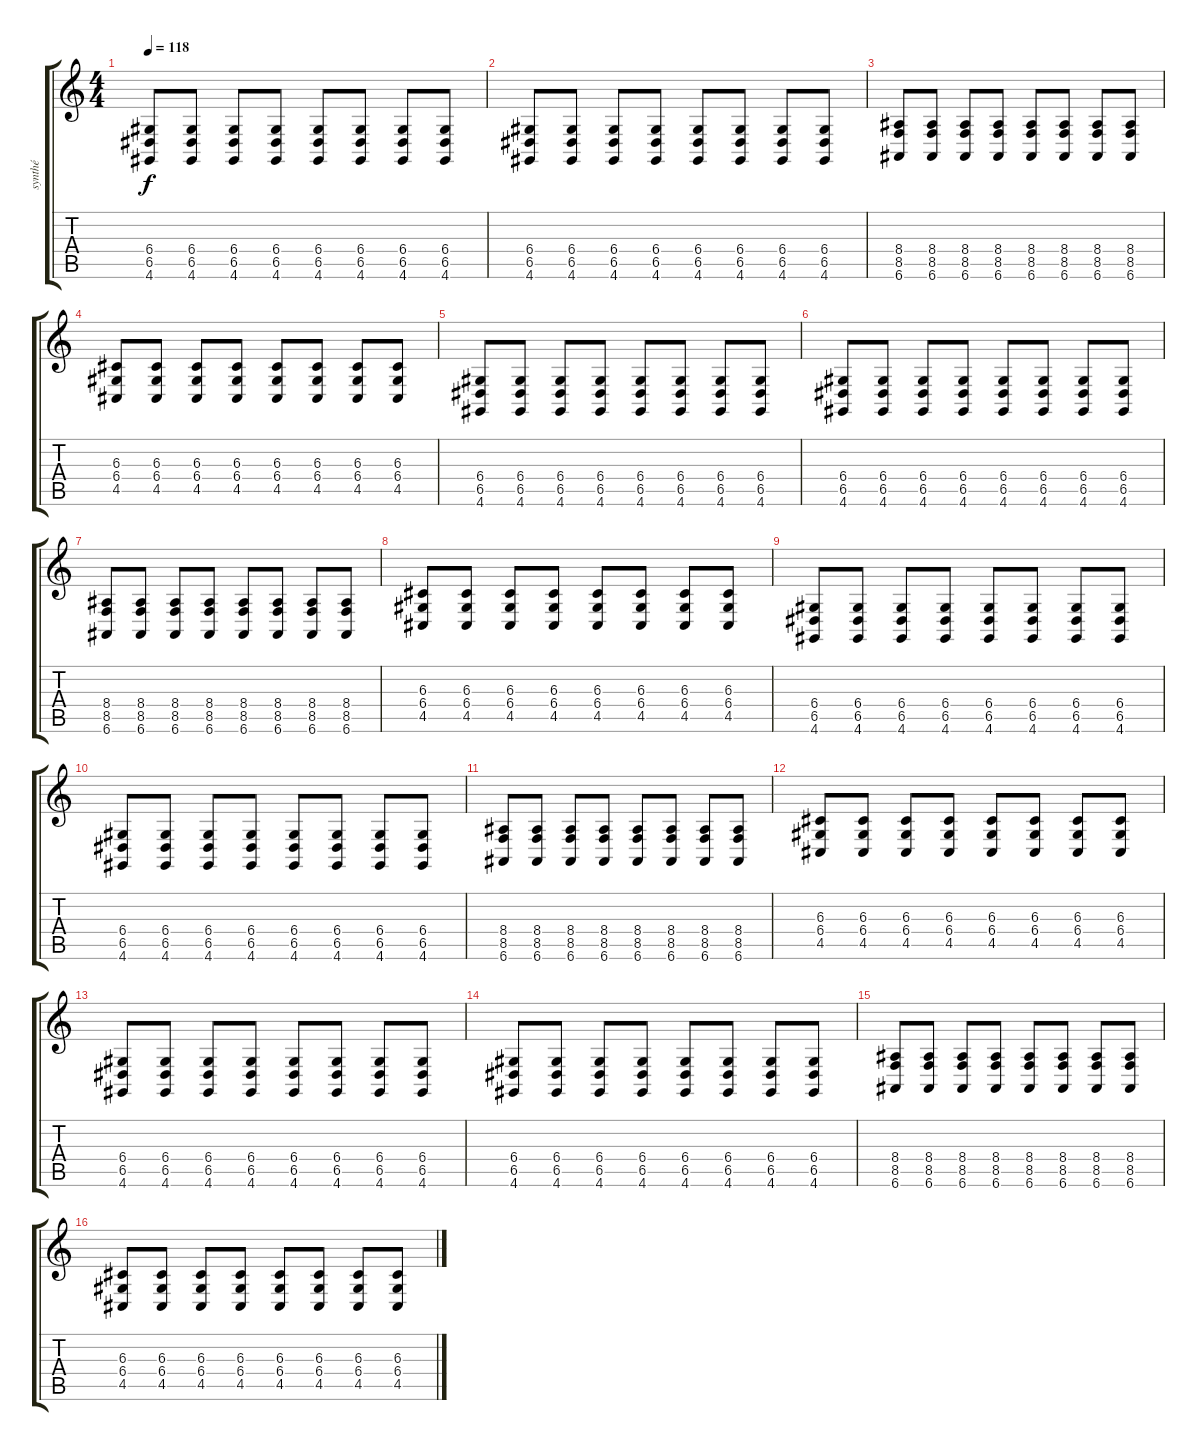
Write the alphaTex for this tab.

\track ("synthé" "synthé") {instrument lead5charang}
\staff {score tabs}
\tuning (E4 B3 G3 D3 A2 E2) {hide}
\ts (4 4)
\tempo 118
\clef g2
\ks c
(6.4 6.5 4.6).8{dy f} (6.4 6.5 4.6).8 (6.4 6.5 4.6).8 (6.4 6.5 4.6).8 (6.4 6.5 4.6).8 (6.4 6.5 4.6).8 (6.4 6.5 4.6).8 (6.4 6.5 4.6).8 |
(6.4 6.5 4.6).8 (6.4 6.5 4.6).8 (6.4 6.5 4.6).8 (6.4 6.5 4.6).8 (6.4 6.5 4.6).8 (6.4 6.5 4.6).8 (6.4 6.5 4.6).8 (6.4 6.5 4.6).8 |
(8.4 8.5 6.6).8 (8.4 8.5 6.6).8 (8.4 8.5 6.6).8 (8.4 8.5 6.6).8 (8.4 8.5 6.6).8 (8.4 8.5 6.6).8 (8.4 8.5 6.6).8 (8.4 8.5 6.6).8 |
(6.3 6.4 4.5).8 (6.3 6.4 4.5).8 (6.3 6.4 4.5).8 (6.3 6.4 4.5).8 (6.3 6.4 4.5).8 (6.3 6.4 4.5).8 (6.3 6.4 4.5).8 (6.3 6.4 4.5).8 |
(6.4 6.5 4.6).8 (6.4 6.5 4.6).8 (6.4 6.5 4.6).8 (6.4 6.5 4.6).8 (6.4 6.5 4.6).8 (6.4 6.5 4.6).8 (6.4 6.5 4.6).8 (6.4 6.5 4.6).8 |
(6.4 6.5 4.6).8 (6.4 6.5 4.6).8 (6.4 6.5 4.6).8 (6.4 6.5 4.6).8 (6.4 6.5 4.6).8 (6.4 6.5 4.6).8 (6.4 6.5 4.6).8 (6.4 6.5 4.6).8 |
(8.4 8.5 6.6).8 (8.4 8.5 6.6).8 (8.4 8.5 6.6).8 (8.4 8.5 6.6).8 (8.4 8.5 6.6).8 (8.4 8.5 6.6).8 (8.4 8.5 6.6).8 (8.4 8.5 6.6).8 |
(6.3 6.4 4.5).8 (6.3 6.4 4.5).8 (6.3 6.4 4.5).8 (6.3 6.4 4.5).8 (6.3 6.4 4.5).8 (6.3 6.4 4.5).8 (6.3 6.4 4.5).8 (6.3 6.4 4.5).8 |
(6.4 6.5 4.6).8 (6.4 6.5 4.6).8 (6.4 6.5 4.6).8 (6.4 6.5 4.6).8 (6.4 6.5 4.6).8 (6.4 6.5 4.6).8 (6.4 6.5 4.6).8 (6.4 6.5 4.6).8 |
(6.4 6.5 4.6).8 (6.4 6.5 4.6).8 (6.4 6.5 4.6).8 (6.4 6.5 4.6).8 (6.4 6.5 4.6).8 (6.4 6.5 4.6).8 (6.4 6.5 4.6).8 (6.4 6.5 4.6).8 |
(8.4 8.5 6.6).8 (8.4 8.5 6.6).8 (8.4 8.5 6.6).8 (8.4 8.5 6.6).8 (8.4 8.5 6.6).8 (8.4 8.5 6.6).8 (8.4 8.5 6.6).8 (8.4 8.5 6.6).8 |
(6.3 6.4 4.5).8 (6.3 6.4 4.5).8 (6.3 6.4 4.5).8 (6.3 6.4 4.5).8 (6.3 6.4 4.5).8 (6.3 6.4 4.5).8 (6.3 6.4 4.5).8 (6.3 6.4 4.5).8 |
(6.4 6.5 4.6).8 (6.4 6.5 4.6).8 (6.4 6.5 4.6).8 (6.4 6.5 4.6).8 (6.4 6.5 4.6).8 (6.4 6.5 4.6).8 (6.4 6.5 4.6).8 (6.4 6.5 4.6).8 |
(6.4 6.5 4.6).8 (6.4 6.5 4.6).8 (6.4 6.5 4.6).8 (6.4 6.5 4.6).8 (6.4 6.5 4.6).8 (6.4 6.5 4.6).8 (6.4 6.5 4.6).8 (6.4 6.5 4.6).8 |
(8.4 8.5 6.6).8 (8.4 8.5 6.6).8 (8.4 8.5 6.6).8 (8.4 8.5 6.6).8 (8.4 8.5 6.6).8 (8.4 8.5 6.6).8 (8.4 8.5 6.6).8 (8.4 8.5 6.6).8 |
(6.3 6.4 4.5).8 (6.3 6.4 4.5).8 (6.3 6.4 4.5).8 (6.3 6.4 4.5).8 (6.3 6.4 4.5).8 (6.3 6.4 4.5).8 (6.3 6.4 4.5).8 (6.3 6.4 4.5).8
